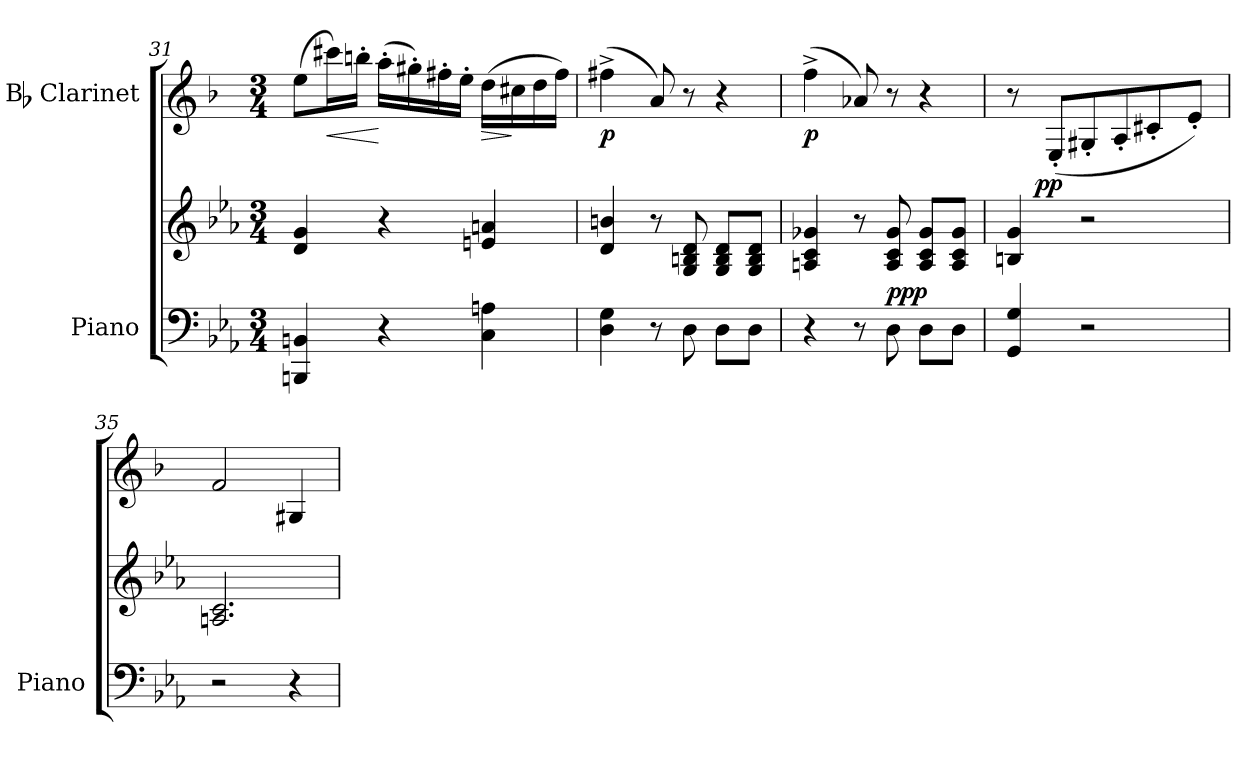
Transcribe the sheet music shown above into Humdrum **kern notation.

**kern	**kern	**dynam	**kern	**dynam
*part2	*part2	*part2	*part1	*part1
*staff3	*staff2	*staff2/3	*staff1	*staff1
*I"Piano	*	*	*I"Bb Clarinet	*
*I'Piano	*	*	*	*
*clefF4	*clefG2	*	*clefG2	*
*	*	*	*ITrd1c2	*
*k[b-e-a-]	*k[b-e-a-]	*	*k[b-e-a-]	*
*E-:	*E-:	*	*E-:	*
*M3/4	*M3/4	*	*M3/4	*
=31	=31	=31	=31	=31
4BBBn/ 4BBn/	4d/ 4g/	.	(>8dd\L	.
!	!	!	!	!LO:HP:b
.	.	.	16bbn\L)	<
.	.	.	16aan'>\JJ	.
4r	4r	.	(>16gg'>\LL	[
.	.	.	16ff#X'>\)	.
.	.	.	16een'>\	.
.	.	.	16dd'>\JJ	.
!	!	!	!	!LO:HP:b
4C\ 4An\	4en/ 4an/	.	(>16cc\LL	>
.	.	.	16bn\	]
.	.	.	16cc\	.
.	.	.	16ee\JJ)	.
=32	=32	=32	=32	=32
!	!	!	!	!LO:DY:b
4D\ 4G\	4d/ 4bn/	.	(>4een^>\	p
8r	8r	.	8g/)	.
8D\	8G/ 8Bn/ 8d/	.	8r	.
8D\L	8G/ 8B/ 8d/L	.	4r	.
8D\J	8G/ 8B/ 8d/J	.	.	.
=33	=33	=33	=33	=33
!	!	!	!	!LO:DY:b
4r	4An/ 4c/ 4g-X/	.	(>4ee-^>\	p
8r	8r	.	8g-X/)	.
!	!	!LO:DY:a=2	!	!
8D\	8A/ 8c/ 8g-/	ppp	8r	.
8D\L	8A/ 8c/ 8g-/L	.	4r	.
8D\J	8A/ 8c/ 8g-/J	.	.	.
!!LO:LB:g=z
=34	=34	=34	=34	=34
*	*^	*	*	*
4GG/ 4G/	4Bn/ 4g/	16.ryy	.	8r	.
!	!	!	!LO:DY:a	!	!
.	.	2ryy	pp	.	.
.	.	.	.	(<8D'</L	.
2r	2r	.	.	8F#X'</	.
.	.	.	.	8G'</	.
.	.	.	.	8Bn'</	.
.	.	8ryy	.	.	.
.	.	.	.	8d'</J)	.
.	.	32ryy	.	.	.
*	*v	*v	*	*	*
=35	=35	=35	=35	=35
2r	2.An/ 2.c/	.	2e-/	.
4r	.	.	4F#X/	.
=	=	=	=	=
*-	*-	*-	*-	*-
